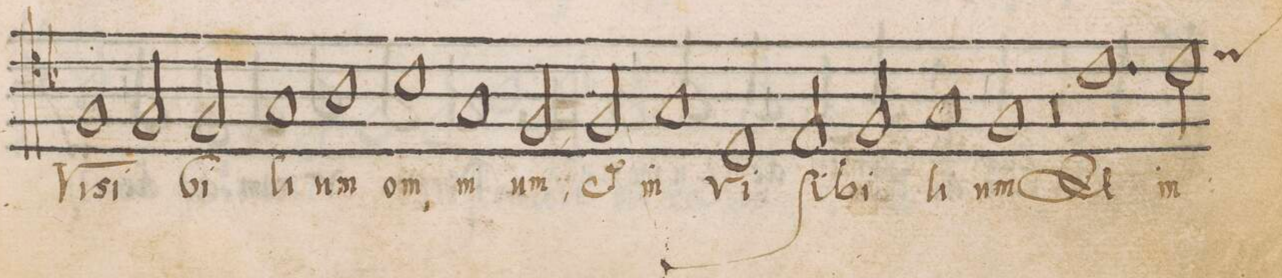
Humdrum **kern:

**kern	**text
*I"TENOR	*
*clefC4	*
*k[b-]	*
*met()	*
*M2/1	*
1F	Vi-
=14-	=14-
2F/	-si-
2F/	-bi-
1G	-li-
=15-	=15-
1A	-um
1B-	om-
=16-	=16-
1G	-ni-
2F/	-um,
2F/	e(t)
=17-	=17-
1G	in-
1D	-vi-
=18-	=18-
2E/	-ſi-
2F/	-bi-
1G	-li-
=19-	=19-
1F	-um
1r	.
=20-	=20-
1r	.
1.c	Et
=21-	=21-
*custos:d	*
2c\	in
*-	*-
